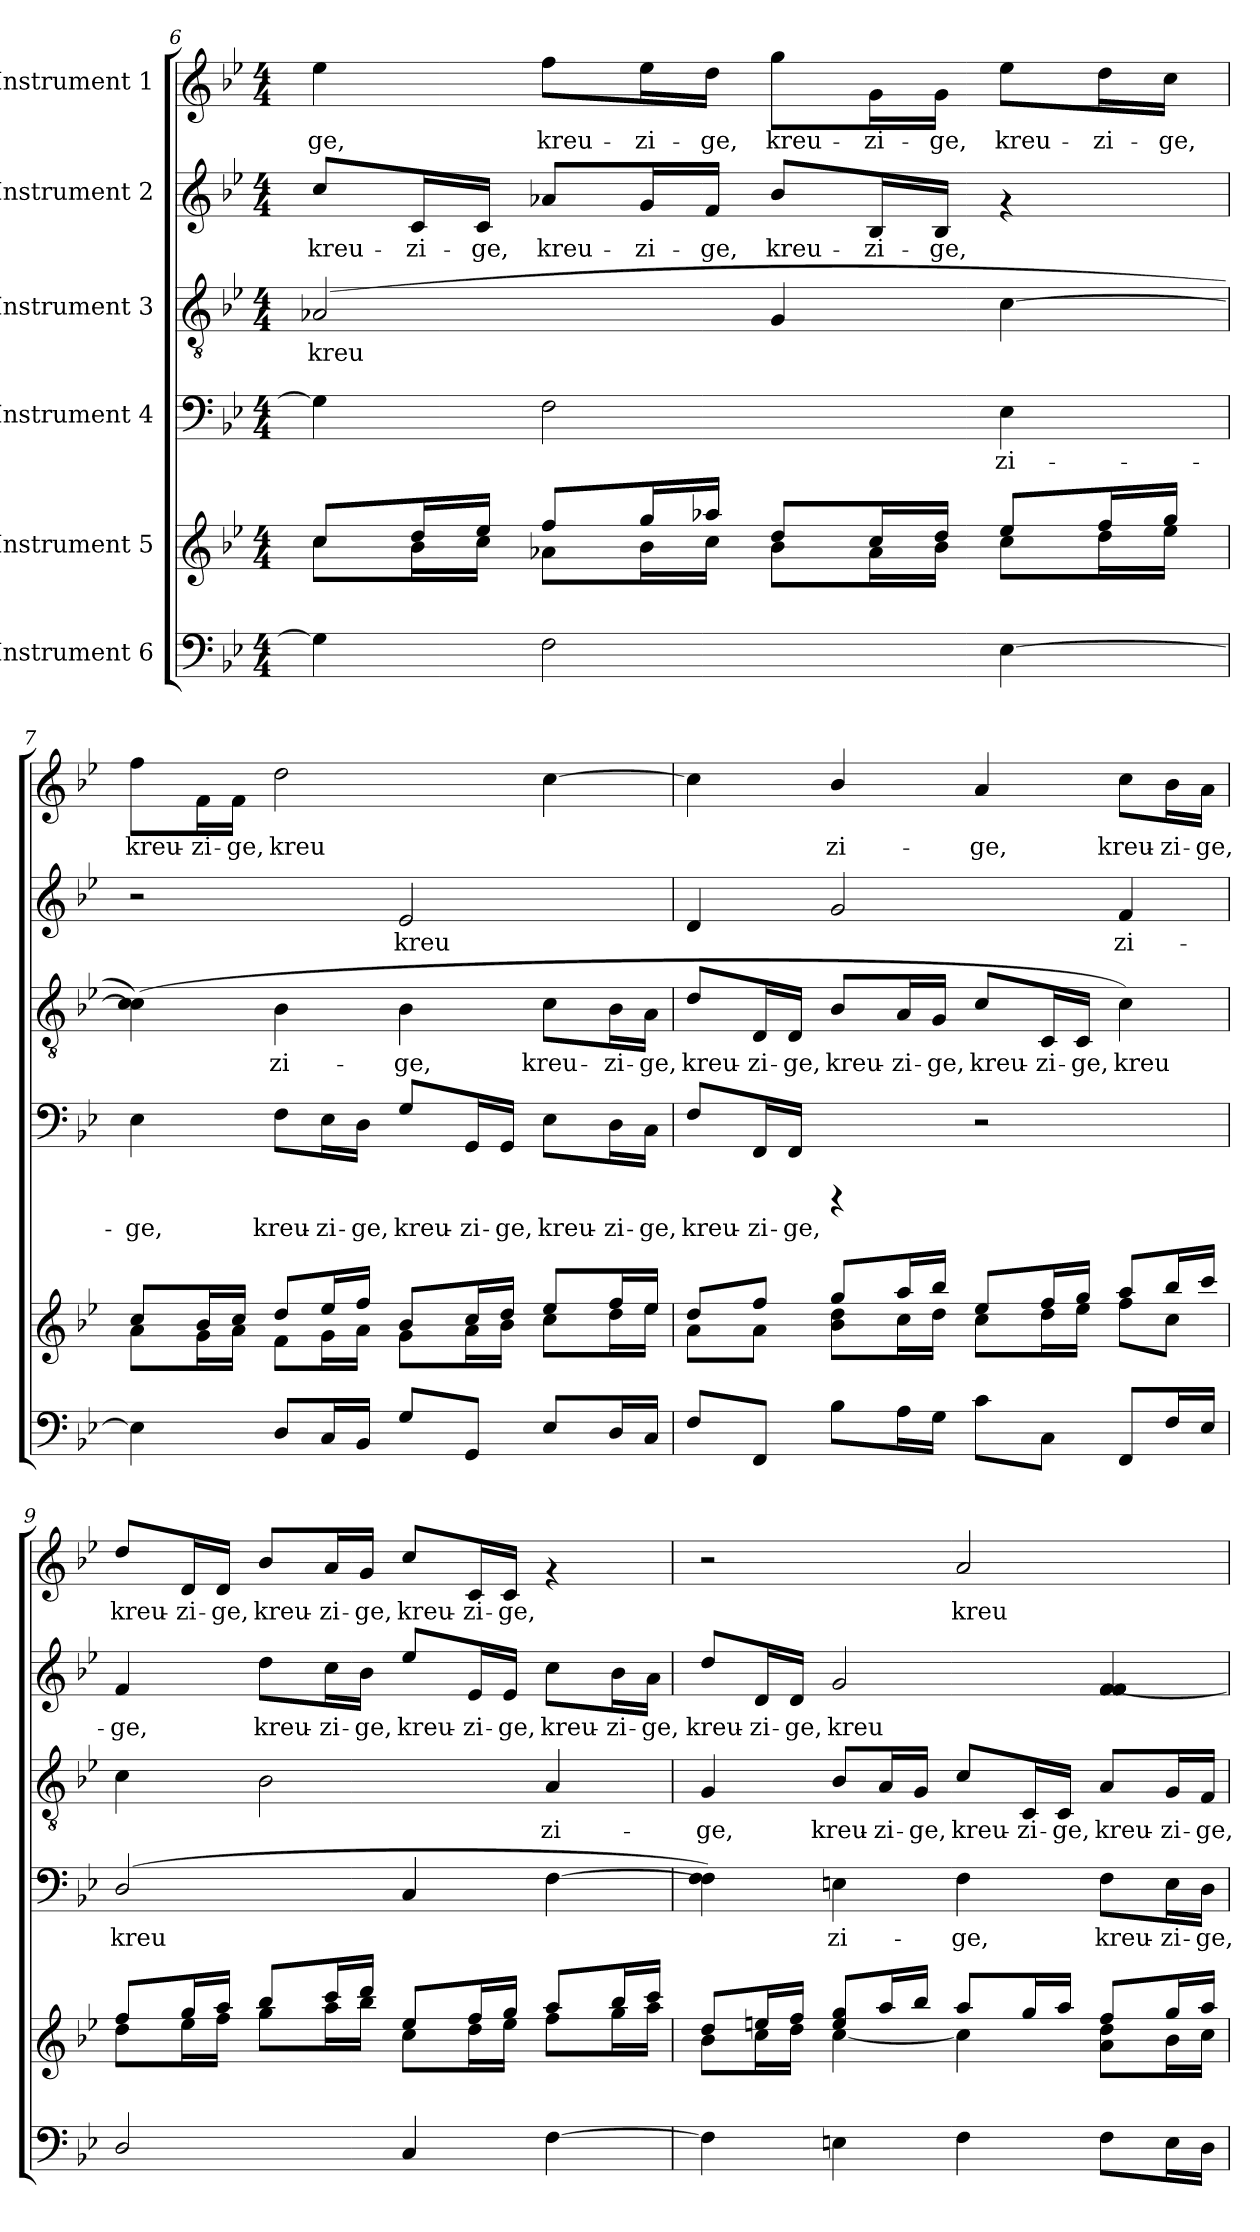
**kern	**kern	**kern	**text	**kern	**text	**kern	**text	**kern	**text
*part6	*part5	*part4	*part4	*part3	*part3	*part2	*part2	*part1	*part1
*staff6	*staff5	*staff4	*staff4	*staff3	*staff3	*staff2	*staff2	*staff1	*staff1
*I"Instrument 6	*I"Instrument 5	*I"Instrument 4	*	*I"Instrument 3	*	*I"Instrument 2	*	*I"Instrument 1	*
*clefF4	*clefG2	*clefF4	*	*clefGv2	*	*clefG2	*	*clefG2	*
*k[b-e-]	*k[b-e-]	*k[b-e-]	*	*k[b-e-]	*	*k[b-e-]	*	*k[b-e-]	*
*B-:	*B-:	*B-:	*	*B-:	*	*B-:	*	*B-:	*
*M4/4	*M4/4	*M4/4	*	*M4/4	*	*M4/4	*	*M4/4	*
=6	=6	=6	=6	=6	=6	=6	=6	=6	=6
*	*^	*	*	*	*	*	*	*	*
!	!	!	!	!LO:LY:b:cj	!	!LO:LY:b:cj	!	!LO:LY:b:cj	!	!LO:LY:b:cj
4G\]	8cc/L	8cc\L	4G\]	--	(>2A-X/	kreu-	8cc/L	kreu-	4ee-\	-ge,
!	!	!	!	!	!	!	!	!LO:LY:b:cj	!	!
.	16dd/	16b-\	.	.	.	.	16c/L	-zi-	.	.
!	!	!	!	!	!	!	!	!LO:LY:b:cj	!	!
.	16ee-/J	16cc\J	.	.	.	.	16c/JJ	-ge,	.	.
!	!	!	!	!LO:LY:b:cj	!	!	!	!LO:LY:b:cj	!	!LO:LY:b:cj
2F\	8ff/L	8a-X\L	2F\	--	.	.	8a-X/L	kreu-	8ff\L	kreu-
!	!	!	!	!	!	!	!	!LO:LY:b:cj	!	!LO:LY:b:cj
.	16gg/	16b-\	.	.	.	.	16g/L	-zi-	16ee-\L	-zi-
!	!	!	!	!	!	!	!	!LO:LY:b:cj	!	!LO:LY:b:cj
.	16aa-/J	16cc\J	.	.	.	.	16f/JJ	-ge,	16dd\JJ	-ge,
!	!	!	!	!	!	!LO:LY:b:cj	!	!LO:LY:b:cj	!	!LO:LY:b:cj
.	8dd/L	8b-\L	.	.	4G/	--	8b-/L	kreu-	8gg\L	kreu-
!	!	!	!	!	!	!	!	!LO:LY:b:cj	!	!LO:LY:b:cj
.	16cc/	16a-\	.	.	.	.	16B-/L	-zi-	16g\L	-zi-
!	!	!	!	!	!	!	!	!LO:LY:b:cj	!	!LO:LY:b:cj
.	16dd/J	16b-\J	.	.	.	.	16B-/JJ	-ge,	16g\JJ	-ge,
!	!	!	!	!LO:LY:b:cj	!	!LO:LY:b:cj	!	!	!	!LO:LY:b:cj
[<4E-\	8ee-/L	8cc\L	4E-\	-zi-	[<4c\	--	4rf	.	8ee-\L	kreu-
!	!	!	!	!	!	!	!	!	!	!LO:LY:b:cj
.	16ff/	16dd\	.	.	.	.	.	.	16dd\L	-zi-
!	!	!	!	!	!	!	!	!	!	!LO:LY:b:cj
.	16gg/J	16ee-\J	.	.	.	.	.	.	16cc\JJ	-ge,
!!LO:LB:g=z
=7	=7	=7	=7	=7	=7	=7	=7	=7	=7	=7
!	!	!	!	!LO:LY:b:cj	!	!LO:LY:b:cj	!	!	!	!LO:LY:b:cj
4E-\]	8cc/L	8a\L	4E-\	-ge,	(<4c\ 4c\])	--	2r	.	8ff\L	kreu-
!	!	!	!	!	!	!	!	!	!	!LO:LY:b:cj
.	16b-/	16g\	.	.	.	.	.	.	16f\L	-zi-
!	!	!	!	!	!	!	!	!	!	!LO:LY:b:cj
.	16cc/J	16a\J	.	.	.	.	.	.	16f\JJ	-ge,
!	!	!	!	!LO:LY:b:cj	!	!LO:LY:b:cj	!	!	!	!LO:LY:b:cj
8D/L	8dd/L	8f\L	8F\L	kreu-	4B-\	-zi-	.	.	2dd\	kreu-
!	!	!	!	!LO:LY:b:cj	!	!	!	!	!	!
16C/	16ee-/	16g\	16E-\L	-zi-	.	.	.	.	.	.
!	!	!	!	!LO:LY:b:cj	!	!	!	!	!	!
16BB-/J	16ff/J	16a\J	16D\JJ	-ge,	.	.	.	.	.	.
!	!	!	!	!LO:LY:b:cj	!	!LO:LY:b:cj	!	!LO:LY:b:cj	!	!
8G/L	8b-/L	8g\L	8G/L	kreu-	4B-\	-ge,	2e-/	kreu-	.	.
!	!	!	!	!LO:LY:b:cj	!	!	!	!	!	!
8GG/J	16cc/	16a\	16GG/L	-zi-	.	.	.	.	.	.
!	!	!	!	!LO:LY:b:cj	!	!	!	!	!	!
.	16dd/J	16b-\J	16GG/JJ	-ge,	.	.	.	.	.	.
!	!	!	!	!LO:LY:b:cj	!	!LO:LY:b:cj	!	!	!	!LO:LY:b:cj
8E-/L	8ee-/L	8cc\L	8E-\L	kreu-	8c\L	kreu-	.	.	[>4cc\	--
!	!	!	!	!LO:LY:b:cj	!	!LO:LY:b:cj	!	!	!	!
16D/	16ff/	16dd\	16D\L	-zi-	16B-\L	-zi-	.	.	.	.
!	!	!	!	!LO:LY:b:cj	!	!LO:LY:b:cj	!	!	!	!
16C/J	16ee-/J	16ee-\J	16C\JJ	-ge,	16A\JJ	-ge,	.	.	.	.
=8	=8	=8	=8	=8	=8	=8	=8	=8	=8	=8
!	!	!	!	!LO:LY:b:cj	!	!LO:LY:b:cj	!	!LO:LY:b:cj	!	!LO:LY:b:cj
8F/L	8dd/L	8a\L	8F/L	kreu-	8d/L	kreu-	4d/	--	4cc\]	--
!	!	!	!	!LO:LY:b:cj	!	!LO:LY:b:cj	!	!	!	!
8FF/J	8ff/J	8a\J	16FF/L	-zi-	16D/L	-zi-	.	.	.	.
!	!	!	!	!LO:LY:b:cj	!	!LO:LY:b:cj	!	!	!	!
.	.	.	16FF/JJ	-ge,	16D/JJ	-ge,	.	.	.	.
!	!	!	!	!	!	!LO:LY:b:cj	!	!LO:LY:b:cj	!	!LO:LY:b:cj
8B-\L	8gg/L	8dd\ 8b-\L	4rCCC	.	8B-/L	kreu-	2g/	--	4b-/	-zi-
!	!	!	!	!	!	!LO:LY:b:cj	!	!	!	!
16A\	16aa/	16cc\	.	.	16A/L	-zi-	.	.	.	.
!	!	!	!	!	!	!LO:LY:b:cj	!	!	!	!
16G\J	16bb-/J	16dd\J	.	.	16G/JJ	-ge,	.	.	.	.
!	!	!	!	!	!	!LO:LY:b:cj	!	!	!	!LO:LY:b:cj
8c\L	8ee-/L	8cc\L	2r	.	8c/L	kreu-	.	.	4a/	-ge,
!	!	!	!	!	!	!LO:LY:b:cj	!	!	!	!
8C\J	16ff/	16dd\	.	.	16C/L	-zi-	.	.	.	.
!	!	!	!	!	!	!LO:LY:b:cj	!	!	!	!
.	16gg/J	16ee-\J	.	.	16C/JJ	-ge,	.	.	.	.
!	!	!	!	!	!	!LO:LY:b:cj	!	!LO:LY:b:cj	!	!LO:LY:b:cj
8FF/L	8aa/L	8ff\L	.	.	4c\)	kreu-	4f/	-zi-	8cc\L	kreu-
!	!	!	!	!	!	!	!	!	!	!LO:LY:b:cj
16F/	16bb-/	8cc\J	.	.	.	.	.	.	16b-\L	-zi-
!	!	!	!	!	!	!	!	!	!	!LO:LY:b:cj
16E-/J	16ccc/J	.	.	.	.	.	.	.	16a\JJ	-ge,
!!LO:PB:g=z
=9	=9	=9	=9	=9	=9	=9	=9	=9	=9	=9
!	!	!	!	!LO:LY:b:cj	!	!LO:LY:b:cj	!	!LO:LY:b:cj	!	!LO:LY:b:cj
2D/	8ff/L	8dd\L	(>2D/	kreu-	4c\	--	4f/	-ge,	8dd/L	kreu-
!	!	!	!	!	!	!	!	!	!	!LO:LY:b:cj
.	16gg/	16ee-\	.	.	.	.	.	.	16d/L	-zi-
!	!	!	!	!	!	!	!	!	!	!LO:LY:b:cj
.	16aa/J	16ff\J	.	.	.	.	.	.	16d/JJ	-ge,
!	!	!	!	!	!	!LO:LY:b:cj	!	!LO:LY:b:cj	!	!LO:LY:b:cj
.	8bb-/L	8gg\L	.	.	2B-\	--	8dd\L	kreu-	8b-/L	kreu-
!	!	!	!	!	!	!	!	!LO:LY:b:cj	!	!LO:LY:b:cj
.	16ccc/	16aa\	.	.	.	.	16cc\L	-zi-	16a/L	-zi-
!	!	!	!	!	!	!	!	!LO:LY:b:cj	!	!LO:LY:b:cj
.	16ddd/J	16bb-\J	.	.	.	.	16b-\JJ	-ge,	16g/JJ	-ge,
!	!	!	!	!LO:LY:b:cj	!	!	!	!LO:LY:b:cj	!	!LO:LY:b:cj
4C/	8ee-/L	8cc\L	4C/	--	.	.	8ee-/L	kreu-	8cc/L	kreu-
!	!	!	!	!	!	!	!	!LO:LY:b:cj	!	!LO:LY:b:cj
.	16ff/	16dd\	.	.	.	.	16e-/L	-zi-	16c/L	-zi-
!	!	!	!	!	!	!	!	!LO:LY:b:cj	!	!LO:LY:b:cj
.	16gg/J	16ee-\J	.	.	.	.	16e-/JJ	-ge,	16c/JJ	-ge,
!	!	!	!	!LO:LY:b:cj	!	!LO:LY:b:cj	!	!LO:LY:b:cj	!	!
[>4F\	8aa/L	8ff\L	[>4F\	--	4A/	-zi-	8cc\L	kreu-	4rf	.
!	!	!	!	!	!	!	!	!LO:LY:b:cj	!	!
.	16bb-/	16gg\	.	.	.	.	16b-\L	-zi-	.	.
!	!	!	!	!	!	!	!	!LO:LY:b:cj	!	!
.	16ccc/J	16aa\J	.	.	.	.	16a\JJ	-ge,	.	.
=10	=10	=10	=10	=10	=10	=10	=10	=10	=10	=10
!	!	!	!	!LO:LY:b:cj	!	!LO:LY:b:cj	!	!LO:LY:b:cj	!	!
4F\]	8dd/L	8b-\L	4F\ 4F\])	--	4G/	-ge,	8dd/L	kreu-	2r	.
!	!	!	!	!	!	!	!	!LO:LY:b:cj	!	!
.	16een/	16cc\	.	.	.	.	16d/L	-zi-	.	.
!	!	!	!	!	!	!	!	!LO:LY:b:cj	!	!
.	16ff/J	16dd\J	.	.	.	.	16d/JJ	-ge,	.	.
!	!	!	!	!LO:LY:b:cj	!	!LO:LY:b:cj	!	!LO:LY:b:cj	!	!
4En\	8gg/ 8ee/L	[<4cc\	4En\	-zi-	8B-/L	kreu-	2g/	kreu-	.	.
!	!	!	!	!	!	!LO:LY:b:cj	!	!	!	!
.	16aa/	.	.	.	16A/L	-zi-	.	.	.	.
!	!	!	!	!	!	!LO:LY:b:cj	!	!	!	!
.	16bb-/J	.	.	.	16G/JJ	-ge,	.	.	.	.
!	!	!	!	!LO:LY:b:cj	!	!LO:LY:b:cj	!	!	!	!LO:LY:b:cj
4F\	8aa/L	4cc\]	4F\	-ge,	8c/L	kreu-	.	.	2a/	kreu-
!	!	!	!	!	!	!LO:LY:b:cj	!	!	!	!
.	16gg/	.	.	.	16C/L	-zi-	.	.	.	.
!	!	!	!	!	!	!LO:LY:b:cj	!	!	!	!
.	16aa/J	.	.	.	16C/JJ	-ge,	.	.	.	.
!	!	!	!	!LO:LY:b:cj	!	!LO:LY:b:cj	!	!LO:LY:b:cj	!	!
8F\L	8ff/L	8dd\ 8a\L	8F\L	kreu-	8A/L	kreu-	[<4f/ 4f/ 4f/ 4f/ 4f/ 4f/	--	.	.
!	!	!	!	!LO:LY:b:cj	!	!LO:LY:b:cj	!	!	!	!
16E\	16gg/	16b-\	16E\L	-zi-	16G/L	-zi-	.	.	.	.
!	!	!	!	!LO:LY:b:cj	!	!LO:LY:b:cj	!	!	!	!
16D\J	16aa/J	16cc\J	16D\JJ	-ge,	16F/JJ	-ge,	.	.	.	.
*	*v	*v	*	*	*	*	*	*	*	*
=	=	=	=	=	=	=	=	=	=
*-	*-	*-	*-	*-	*-	*-	*-	*-	*-
